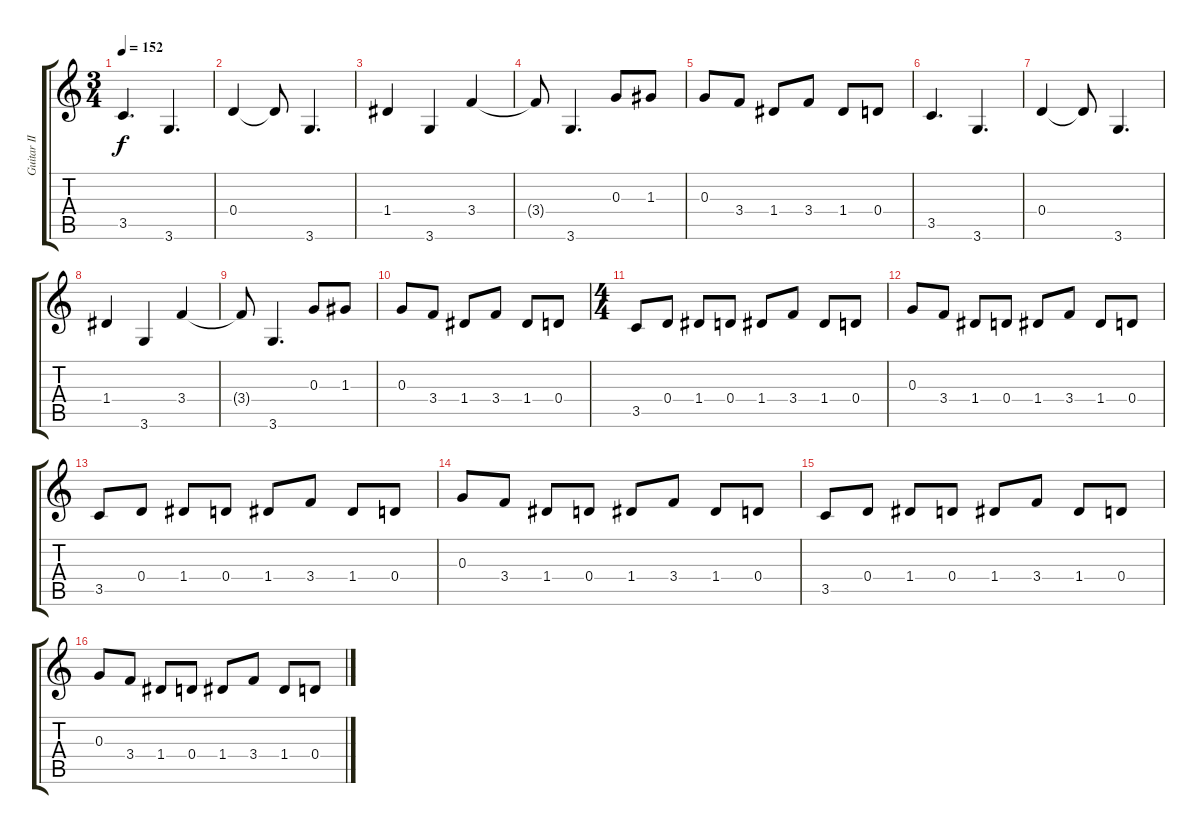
\track ("Guitar II" "Guitar II") {instrument distortionguitar}
\staff {score tabs}
\tuning (E4 B3 G3 D3 A2 E2) {hide}
\ts (3 4)
\tempo 152
\clef g2
\ks c
3.5.4{d dy f} 3.6.4{d} |
0.4.4 0.4{t}.8 3.6.4{d} |
1.4.4 3.6.4 3.4.4 |
3.4{t}.8 3.6.4{d} 0.3.8 1.3.8 |
0.3.8 3.4.8 1.4.8 3.4.8 1.4.8 0.4.8 |
3.5.4{d} 3.6.4{d} |
0.4.4 0.4{t}.8 3.6.4{d} |
1.4.4 3.6.4 3.4.4 |
3.4{t}.8 3.6.4{d} 0.3.8 1.3.8 |
0.3.8 3.4.8 1.4.8 3.4.8 1.4.8 0.4.8 |
\ts (4 4)
3.5.8 0.4.8 1.4.8 0.4.8 1.4.8 3.4.8 1.4.8 0.4.8 |
0.3.8 3.4.8 1.4.8 0.4.8 1.4.8 3.4.8 1.4.8 0.4.8 |
3.5.8 0.4.8 1.4.8 0.4.8 1.4.8 3.4.8 1.4.8 0.4.8 |
0.3.8 3.4.8 1.4.8 0.4.8 1.4.8 3.4.8 1.4.8 0.4.8 |
3.5.8 0.4.8 1.4.8 0.4.8 1.4.8 3.4.8 1.4.8 0.4.8 |
0.3.8 3.4.8 1.4.8 0.4.8 1.4.8 3.4.8 1.4.8 0.4.8
